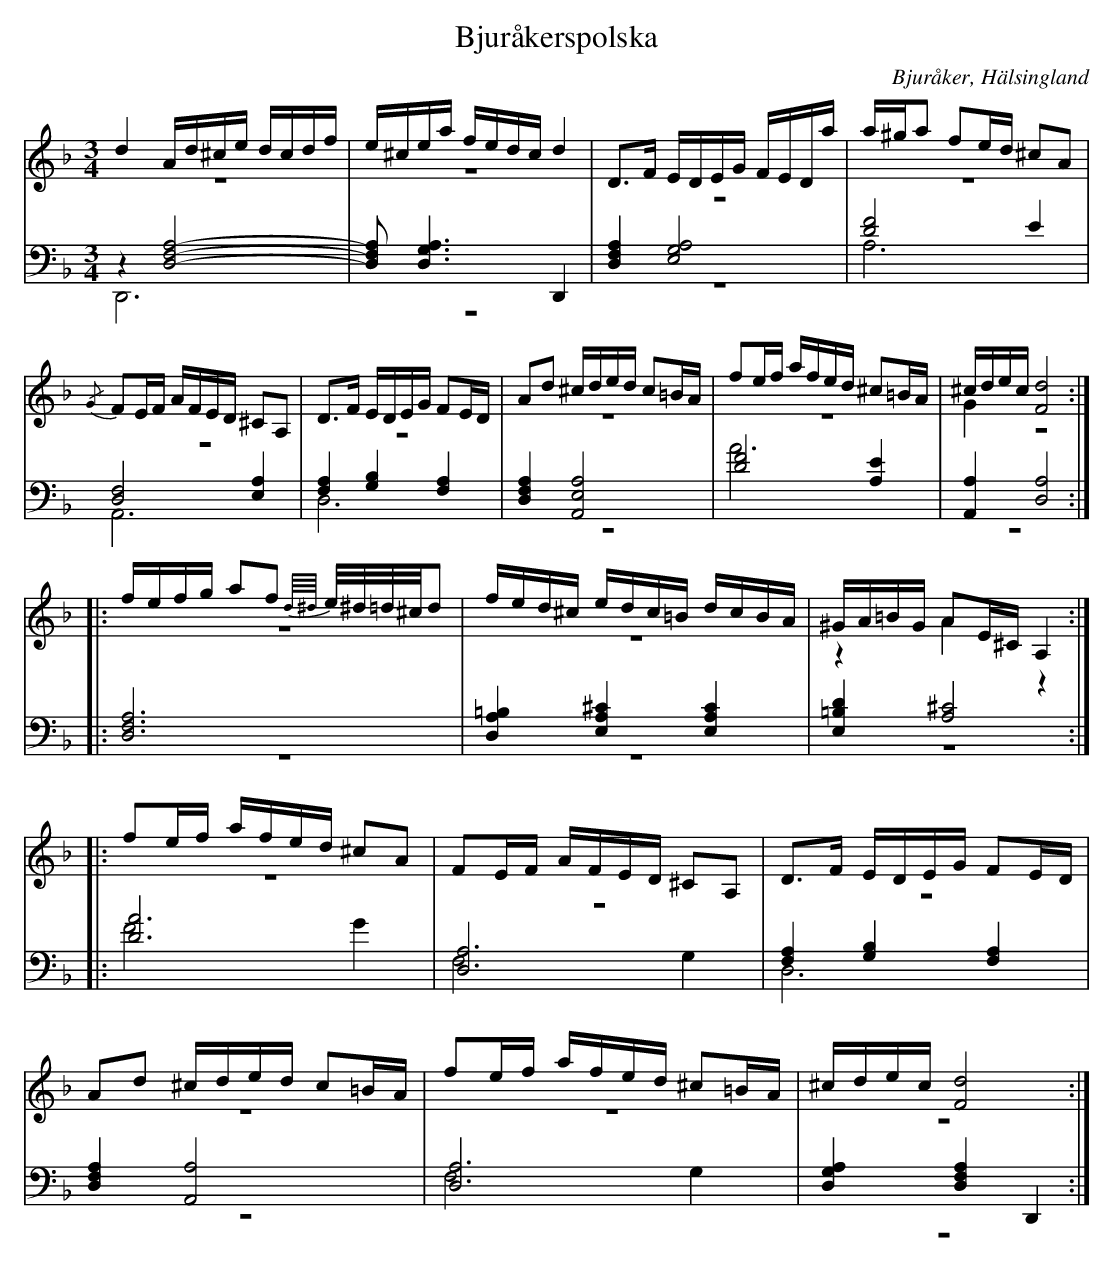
X:1
T: Bjuråkerspolska
O: Bjuråker, Hälsingland
M: 3/4
L: 1/16
K: Dm
V:1
V:2 merge
V:3
V:4 merge
V:1
d4 Ad^ce dcdf |e^cea fedc d4|D2>F2 EDEG FEDa|a^ga2 f2ed ^c2A2|
{/G}F2EF AFED ^C2A,2|D2>F2 EDEG F2ED|A2d2 ^cded c2=BA|f2ef afed ^c2=BA|^cdec [F8d8]:|
|:fefg a2f2 {d//^d//}e/^d/=d/^c/d2 |fed^c edc=B dcBA|^GA=BG A2E^C A,4:|
|:f2ef afed ^c2A2|F2EF AFED ^C2A,2|D2>F2 EDEG F2ED|
A2d2 ^cded c2=BA|f2ef afed ^c2=BA|^cdec [F8d8]:|
V:2
z12|z12|z12|z12|
z12|z12|z12|z12|G4 z8:|
|:z12|z12|z4 A4 z4:|
|:z12|z12|z12|
z12|z12|z12:|
V:3 clef=bass
z4 [D,8F,8 A,8]-|[D,2F,2 A,2] [D,6G,6A,6] D,,4|[D,4F,4A,4] [E,8G,8A,8]|[D8F8] E4|
[D,8F,8] [E,4A,4]|[F,4A,4] [G,4B,4] [F,4A,4]|[D,4F,4A,4] [A,,8E,8A,8]|[D8F8] [A,4E4]|[A,,4A,4] [D,8A,8]:|
|:[D,12F,12A,12]|[D,4A,4=B,4] [E,4A,4^C4] [E,4A,4C4]|[E,4=B,4D4] [A,8^C8]:|
|:[D12A12]|[D,12A,12]|[F,4A,4] [G,4B,4] [F,4A,4]|
[D,4F,4A,4] [A,,8A,8]|[D,12A,12]|[D,4G,4A,4] [D,4F,4A,4] D,,4:|
V:4 clef=bass
D,,12|z12|z12|A,12|
A,,12|D,12|z12|A12|z12:|
|:z12|z12|z12:|
|:F8 G4|F,8 G,4|D,12|
z12|F,8 G,4|z12:|
